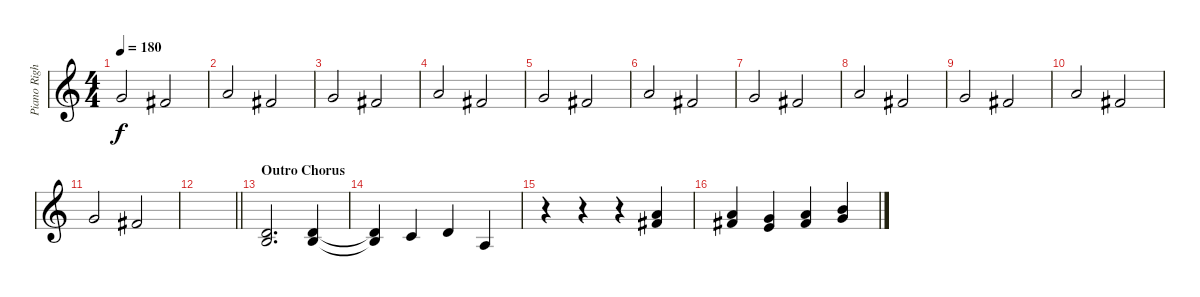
\track ("Piano Right" "Piano Righ") {instrument acousticgrandpiano}
\staff {score}
\tuning (E4 B3 G3 D3 A2 E2) {hide}
\ts (4 4)
\tempo 180
\clef g2
\ks c
3.1.2{dy f} 2.1.2 |
5.1.2 2.1.2 |
3.1.2 2.1.2 |
5.1.2 2.1.2 |
3.1.2 2.1.2 |
5.1.2 2.1.2 |
3.1.2 2.1.2 |
5.1.2 2.1.2 |
3.1.2 2.1.2 |
5.1.2 2.1.2 |
3.1.2 2.1.2 |
\barLineRight lightlight
|
\section ("" "Outro Chorus")
(0.2 7.3).2{d} (0.2 7.3).4 |
(0.2{t} 7.3{t}).4 1.2.4 7.3.4 2.3.4 |
r.4 r.4 r.4 (2.1 10.2).4 |
(2.1 10.2).4 (0.1 8.2).4 (2.1 10.2).4 (3.1 12.2).4
